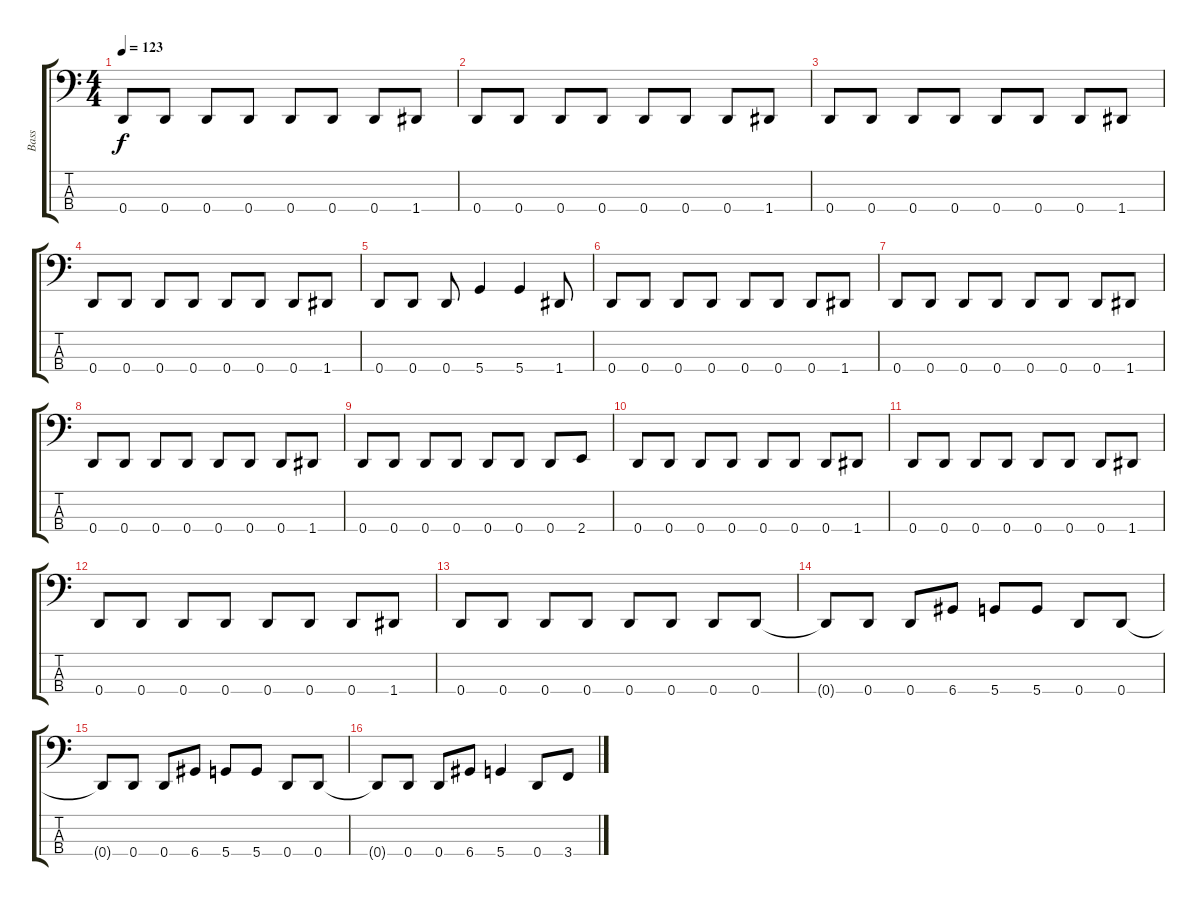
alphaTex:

\track ("Bass" "Bass") {instrument electricbasspick}
\staff {score tabs}
\tuning (F2 C2 G1 D1) {hide}
\ts (4 4)
\tempo 123
\clef f4
\ks c
0.4.8{dy f} 0.4.8 0.4.8 0.4.8 0.4.8 0.4.8 0.4.8 1.4.8 |
0.4.8 0.4.8 0.4.8 0.4.8 0.4.8 0.4.8 0.4.8 1.4.8 |
0.4.8 0.4.8 0.4.8 0.4.8 0.4.8 0.4.8 0.4.8 1.4.8 |
0.4.8 0.4.8 0.4.8 0.4.8 0.4.8 0.4.8 0.4.8 1.4.8 |
0.4.8 0.4.8 0.4.8 5.4.4 5.4.4 1.4.8 |
0.4.8 0.4.8 0.4.8 0.4.8 0.4.8 0.4.8 0.4.8 1.4.8 |
0.4.8 0.4.8 0.4.8 0.4.8 0.4.8 0.4.8 0.4.8 1.4.8 |
0.4.8 0.4.8 0.4.8 0.4.8 0.4.8 0.4.8 0.4.8 1.4.8 |
0.4.8 0.4.8 0.4.8 0.4.8 0.4.8 0.4.8 0.4.8 2.4.8 |
0.4.8 0.4.8 0.4.8 0.4.8 0.4.8 0.4.8 0.4.8 1.4.8 |
0.4.8 0.4.8 0.4.8 0.4.8 0.4.8 0.4.8 0.4.8 1.4.8 |
0.4.8 0.4.8 0.4.8 0.4.8 0.4.8 0.4.8 0.4.8 1.4.8 |
0.4.8 0.4.8 0.4.8 0.4.8 0.4.8 0.4.8 0.4.8 0.4.8 |
0.4{t}.8 0.4.8 0.4.8 6.4.8 5.4.8 5.4.8 0.4.8 0.4.8 |
0.4{t}.8 0.4.8 0.4.8 6.4.8 5.4.8 5.4.8 0.4.8 0.4.8 |
0.4{t}.8 0.4.8 0.4.8 6.4.8 5.4.4 0.4.8 3.4.8
